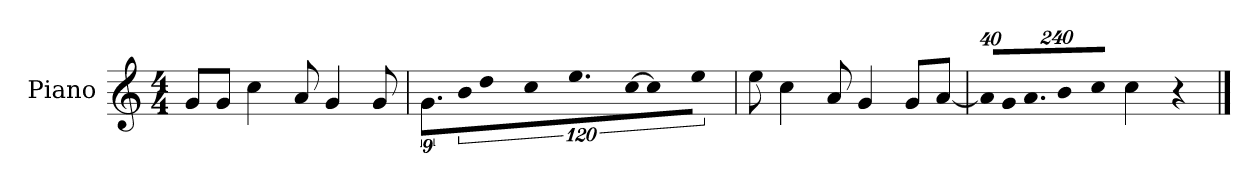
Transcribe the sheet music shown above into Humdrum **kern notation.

**kern
*part1
*staff1
*I"Piano
*I'P-no
*clefG2
*k[]
*M4/4
*MM90
=1
8g/L
8g/J
4cc\
8a/
4g/
8g/
=2
9.g\L
!LO:N:vis=16
1920%107b\K
!LO:N:vis=8
640%71dd\
!LO:N:vis=8
640%71cc\
9.ee\
!LO:N:vis=16
[1920%107cc\Jk
!LO:N:vis=4
1920%427cc\]
!LO:N:vis=8
640%71ee\
=3
8ee\
4cc\
8a/
4g/
8g/L
[8a/J
=4
*Xbrackettup
!LO:N:vis=32
640%23a/KLL]
!LO:N:vis=16
1920%137g/
!LO:N:vis=16.
960%103a/J
!LO:N:vis=8
960%137b/
!LO:N:vis=8
960%137cc/J
4cc\
4r
==
*-
